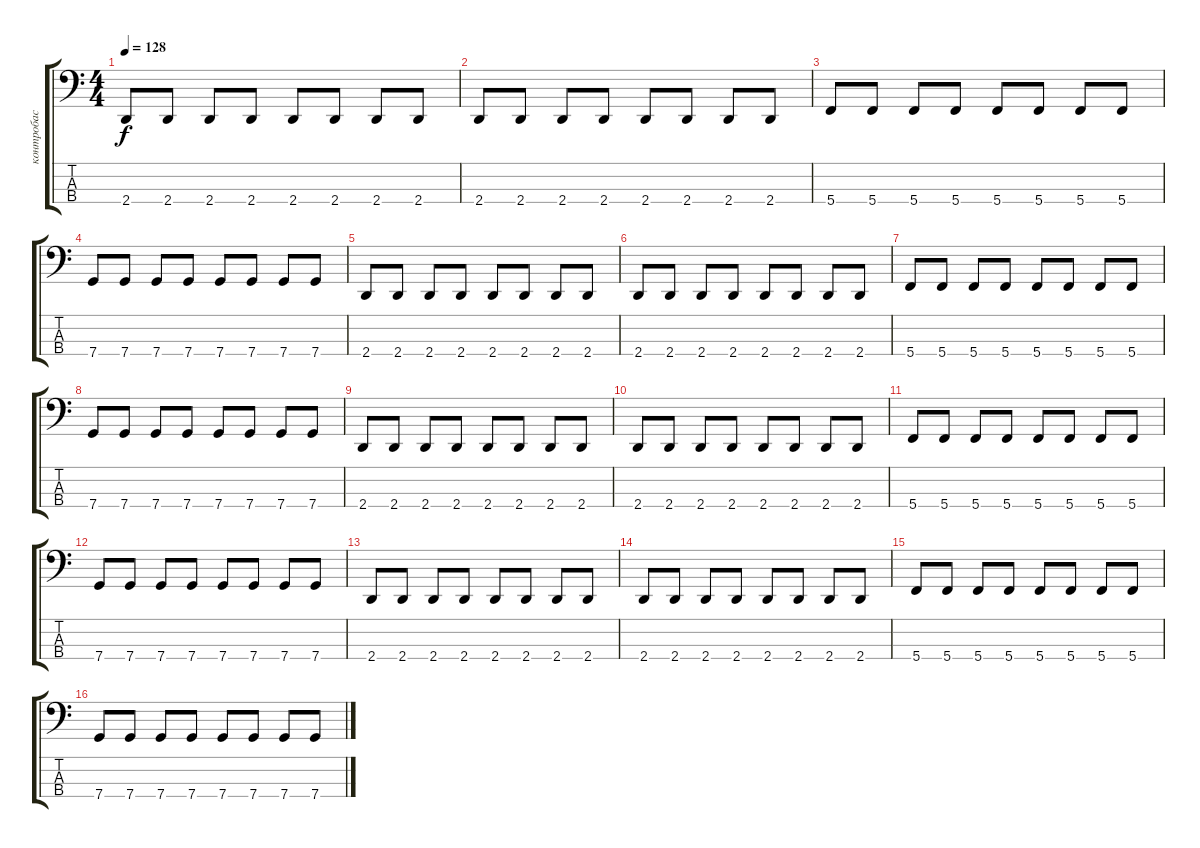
\track ("контробас" "контробас") {instrument electricbassfinger}
\staff {score tabs}
\tuning (F2 C2 G1 C1) {hide}
\ts (4 4)
\tempo 128
\clef f4
\ks c
2.4.8{dy f} 2.4.8 2.4.8 2.4.8 2.4.8 2.4.8 2.4.8 2.4.8 |
2.4.8 2.4.8 2.4.8 2.4.8 2.4.8 2.4.8 2.4.8 2.4.8 |
5.4.8 5.4.8 5.4.8 5.4.8 5.4.8 5.4.8 5.4.8 5.4.8 |
7.4.8 7.4.8 7.4.8 7.4.8 7.4.8 7.4.8 7.4.8 7.4.8 |
2.4.8 2.4.8 2.4.8 2.4.8 2.4.8 2.4.8 2.4.8 2.4.8 |
2.4.8 2.4.8 2.4.8 2.4.8 2.4.8 2.4.8 2.4.8 2.4.8 |
5.4.8 5.4.8 5.4.8 5.4.8 5.4.8 5.4.8 5.4.8 5.4.8 |
7.4.8 7.4.8 7.4.8 7.4.8 7.4.8 7.4.8 7.4.8 7.4.8 |
2.4.8 2.4.8 2.4.8 2.4.8 2.4.8 2.4.8 2.4.8 2.4.8 |
2.4.8 2.4.8 2.4.8 2.4.8 2.4.8 2.4.8 2.4.8 2.4.8 |
5.4.8 5.4.8 5.4.8 5.4.8 5.4.8 5.4.8 5.4.8 5.4.8 |
7.4.8 7.4.8 7.4.8 7.4.8 7.4.8 7.4.8 7.4.8 7.4.8 |
2.4.8 2.4.8 2.4.8 2.4.8 2.4.8 2.4.8 2.4.8 2.4.8 |
2.4.8 2.4.8 2.4.8 2.4.8 2.4.8 2.4.8 2.4.8 2.4.8 |
5.4.8 5.4.8 5.4.8 5.4.8 5.4.8 5.4.8 5.4.8 5.4.8 |
7.4.8 7.4.8 7.4.8 7.4.8 7.4.8 7.4.8 7.4.8 7.4.8
